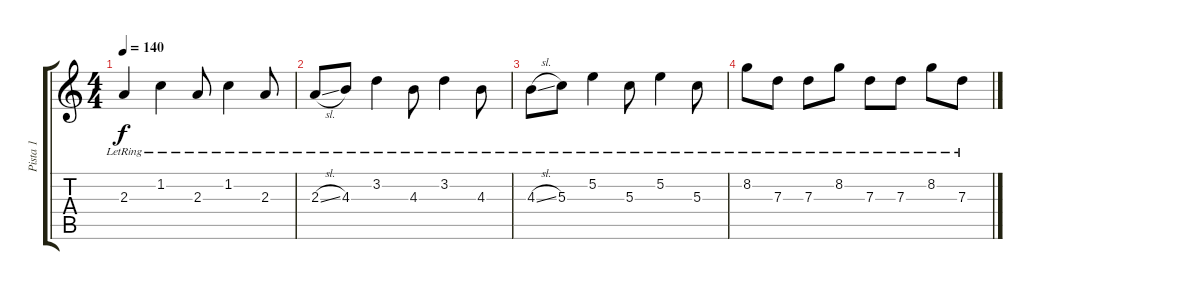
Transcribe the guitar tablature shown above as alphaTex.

\track ("Pista 1" "Pista 1") {instrument acousticguitarnylon}
\staff {score tabs}
\tuning (E4 B3 G3 D3 A2 E2) {hide}
\ts (4 4)
\tempo 140
\clef g2
\ks c
2.3{lr}.4{dy f} 1.2{lr}.4 2.3{lr}.8 1.2{lr}.4 2.3{lr}.8 |
2.3{sl lr}.8 4.3{lr}.8 3.2{lr}.4 4.3{lr}.8 3.2{lr}.4 4.3{lr}.8 |
4.3{sl lr}.8 5.3{lr}.8 5.2{lr}.4 5.3{lr}.8 5.2{lr}.4 5.3{lr}.8 |
8.2{lr}.8 7.3{lr}.8 7.3{lr}.8 8.2{lr}.8 7.3{lr}.8 7.3{lr}.8 8.2{lr}.8 7.3{lr}.8
